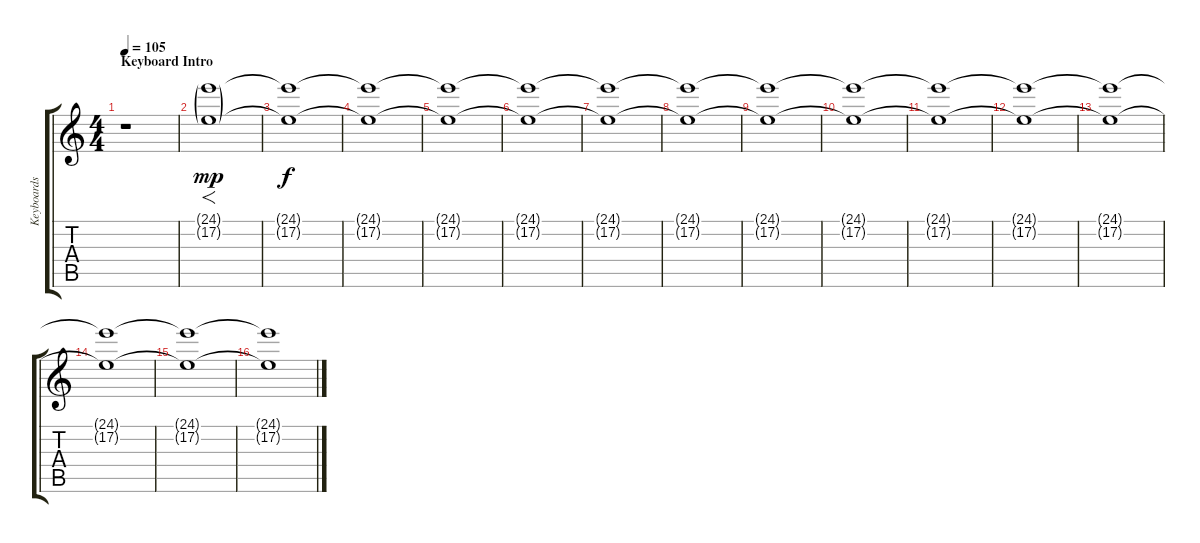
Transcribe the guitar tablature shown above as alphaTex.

\track ("Keyboards 1" "Keyboards ") {instrument stringensemble2}
\staff {score tabs}
\tuning (E4 B3 G3 D3 A2 E2) {hide}
\ts (4 4)
\section ("" "Keyboard Intro")
\tempo 105
\clef g2
\ks c
r.1{dy mp instrument stringensemble2} |
(24.1{g} 17.2{g}).1{f} |
(24.1{t} 17.2{t}).1{dy f} |
(24.1{t} 17.2{t}).1 |
(24.1{t} 17.2{t}).1 |
(24.1{t} 17.2{t}).1 |
(24.1{t} 17.2{t}).1 |
(24.1{t} 17.2{t}).1 |
(24.1{t} 17.2{t}).1 |
(24.1{t} 17.2{t}).1 |
(24.1{t} 17.2{t}).1 |
(24.1{t} 17.2{t}).1 |
(24.1{t} 17.2{t}).1 |
(24.1{t} 17.2{t}).1 |
(24.1{t} 17.2{t}).1 |
(24.1{t} 17.2{t}).1
